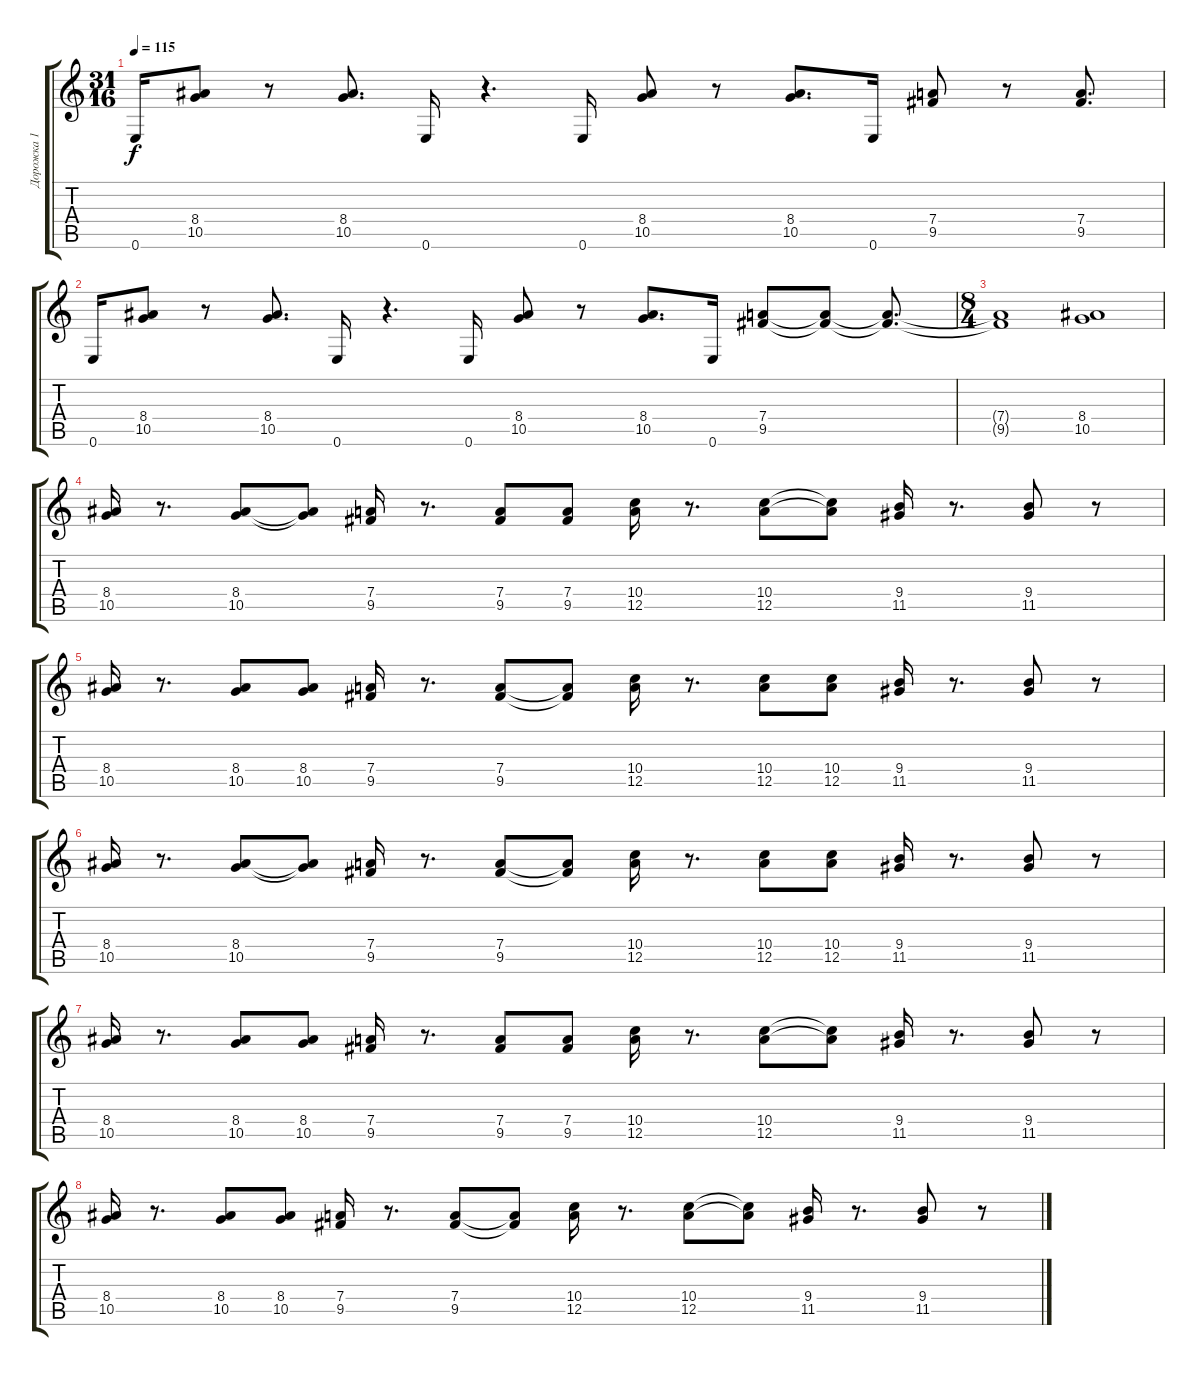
\track ("Дорожка 1" "Дорожка 1") {instrument overdrivenguitar}
\staff {score tabs}
\tuning (E4 B3 G3 D3 A2 E2) {hide}
\ts (31 16)
\tempo 115
\clef g2
\ks c
0.6.16{dy f} (8.4 10.5).8 r.8 (8.4 10.5).8{d} 0.6.16 r.4{d} 0.6.16 (8.4 10.5).8 r.8 (8.4 10.5).8{d} 0.6.16 (7.4 9.5).8 r.8 (7.4 9.5).8{d} |
0.6.16 (8.4 10.5).8 r.8 (8.4 10.5).8{d} 0.6.16 r.4{d} 0.6.16 (8.4 10.5).8 r.8 (8.4 10.5).8{d} 0.6.16 (7.4 9.5).8 (7.4{t} 9.5{t}).8 (7.4{t} 9.5{t}).8{d} |
\ts (8 4)
(7.4{t} 9.5{t}).1 (8.4 10.5).1 |
(8.4 10.5).16 r.8{d} (8.4 10.5).8 (8.4{t} 10.5{t}).8 (7.4 9.5).16 r.8{d} (7.4 9.5).8 (7.4 9.5).8 (10.4 12.5).16 r.8{d} (10.4 12.5).8 (10.4{t} 12.5{t}).8 (9.4 11.5).16 r.8{d} (9.4 11.5).8 r.8 |
(8.4 10.5).16 r.8{d} (8.4 10.5).8 (8.4 10.5).8 (7.4 9.5).16 r.8{d} (7.4 9.5).8 (7.4{t} 9.5{t}).8 (10.4 12.5).16 r.8{d} (10.4 12.5).8 (10.4 12.5).8 (9.4 11.5).16 r.8{d} (9.4 11.5).8 r.8 |
(8.4 10.5).16 r.8{d} (8.4 10.5).8 (8.4{t} 10.5{t}).8 (7.4 9.5).16 r.8{d} (7.4 9.5).8 (7.4{t} 9.5{t}).8 (10.4 12.5).16 r.8{d} (10.4 12.5).8 (10.4 12.5).8 (9.4 11.5).16 r.8{d} (9.4 11.5).8 r.8 |
(8.4 10.5).16 r.8{d} (8.4 10.5).8 (8.4 10.5).8 (7.4 9.5).16 r.8{d} (7.4 9.5).8 (7.4 9.5).8 (10.4 12.5).16 r.8{d} (10.4 12.5).8 (10.4{t} 12.5{t}).8 (9.4 11.5).16 r.8{d} (9.4 11.5).8 r.8 |
(8.4 10.5).16 r.8{d} (8.4 10.5).8 (8.4 10.5).8 (7.4 9.5).16 r.8{d} (7.4 9.5).8 (7.4{t} 9.5{t}).8 (10.4 12.5).16 r.8{d} (10.4 12.5).8 (10.4{t} 12.5{t}).8 (9.4 11.5).16 r.8{d} (9.4 11.5).8 r.8
